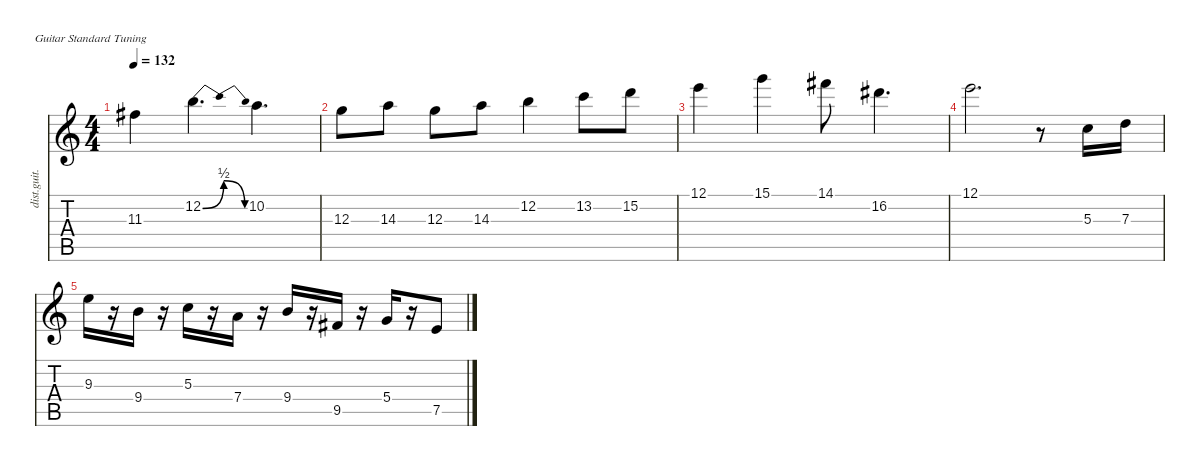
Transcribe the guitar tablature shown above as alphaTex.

\defaultSystemsLayout 4
\hideDynamics
\bracketExtendMode nobrackets
\track ("音轨 1" "dist.guit.") {instrument distortionguitar}
\staff {score tabs}
\tuning (E4 B3 G3 D3 A2 E2)
\ts (4 4)
\tempo 132
\clef g2
\ks c
11.3{acc #}.4{dy f} 12.2{be (bendrelease 0 0 9.999999599999999 2 37.0000008 2 60 0)}.4{d} 10.2.4{d} |
12.3.8 14.3.8 12.3.8 14.3.8 12.2.4 13.2.8 15.2.8 |
12.1.4 15.1.4 14.1{acc #}.8 16.2{acc #}.4{d} |
12.1.2{d} r.8 5.3.16 7.3.16 |
9.3.16 r.16 9.4.16 r.16 5.3.16 r.16 7.4.16 r.16 9.4.16 r.16 9.5{acc #}.16 r.16 5.4.16 r.16 7.5.8
